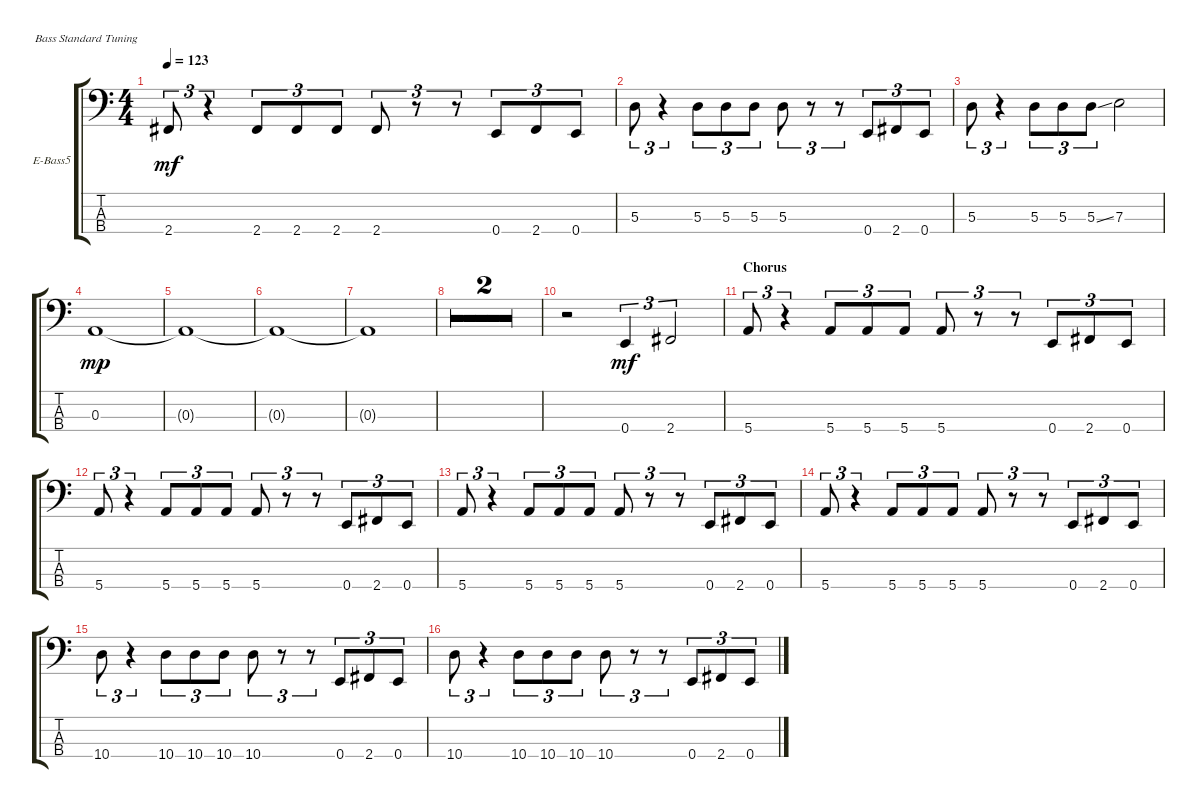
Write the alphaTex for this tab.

\defaultSystemsLayout 4
\bracketExtendMode groupsimilarinstruments
\firstSystemTrackNameOrientation horizontal
\otherSystemsTrackNameOrientation horizontal
\track ("Electric Bass" "E-Bass5") {multiBarRest instrument electricbassfinger}
\staff {score tabs}
\tuning (G2 D2 A1 E1)
\ts (4 4)
\tempo 123
\clef f4
\ks c
2.4.8{tu (3 2) dy mf} r.4{tu (3 2)} 2.4.8{tu (3 2)} 2.4.8{tu (3 2)} 2.4.8{tu (3 2)} 2.4.8{tu (3 2)} r.8{tu (3 2)} r.8{tu (3 2)} 0.4.8{tu (3 2)} 2.4.8{tu (3 2)} 0.4.8{tu (3 2)} |
5.3.8{tu (3 2)} r.4{tu (3 2)} 5.3.8{tu (3 2)} 5.3.8{tu (3 2)} 5.3.8{tu (3 2)} 5.3.8{tu (3 2)} r.8{tu (3 2)} r.8{tu (3 2)} 0.4.8{tu (3 2)} 2.4.8{tu (3 2)} 0.4.8{tu (3 2)} |
5.3.8{tu (3 2)} r.4{tu (3 2)} 5.3.8{tu (3 2)} 5.3.8{tu (3 2)} 5.3{ss}.8{tu (3 2)} 7.3.2 |
0.3.1{dy mp} |
0.3{t}.1 |
0.3{t}.1 |
0.3{t}.1 |
|
|
r.2 0.4.4{tu (3 2) dy mf} 2.4.2{tu (3 2)} |
\section ("" "Chorus")
5.4.8{tu (3 2)} r.4{tu (3 2)} 5.4.8{tu (3 2)} 5.4.8{tu (3 2)} 5.4.8{tu (3 2)} 5.4.8{tu (3 2)} r.8{tu (3 2)} r.8{tu (3 2)} 0.4.8{tu (3 2)} 2.4.8{tu (3 2)} 0.4.8{tu (3 2)} |
5.4.8{tu (3 2)} r.4{tu (3 2)} 5.4.8{tu (3 2)} 5.4.8{tu (3 2)} 5.4.8{tu (3 2)} 5.4.8{tu (3 2)} r.8{tu (3 2)} r.8{tu (3 2)} 0.4.8{tu (3 2)} 2.4.8{tu (3 2)} 0.4.8{tu (3 2)} |
5.4.8{tu (3 2)} r.4{tu (3 2)} 5.4.8{tu (3 2)} 5.4.8{tu (3 2)} 5.4.8{tu (3 2)} 5.4.8{tu (3 2)} r.8{tu (3 2)} r.8{tu (3 2)} 0.4.8{tu (3 2)} 2.4.8{tu (3 2)} 0.4.8{tu (3 2)} |
5.4.8{tu (3 2)} r.4{tu (3 2)} 5.4.8{tu (3 2)} 5.4.8{tu (3 2)} 5.4.8{tu (3 2)} 5.4.8{tu (3 2)} r.8{tu (3 2)} r.8{tu (3 2)} 0.4.8{tu (3 2)} 2.4.8{tu (3 2)} 0.4.8{tu (3 2)} |
10.4.8{tu (3 2)} r.4{tu (3 2)} 10.4.8{tu (3 2)} 10.4.8{tu (3 2)} 10.4.8{tu (3 2)} 10.4.8{tu (3 2)} r.8{tu (3 2)} r.8{tu (3 2)} 0.4.8{tu (3 2)} 2.4.8{tu (3 2)} 0.4.8{tu (3 2)} |
10.4.8{tu (3 2)} r.4{tu (3 2)} 10.4.8{tu (3 2)} 10.4.8{tu (3 2)} 10.4.8{tu (3 2)} 10.4.8{tu (3 2)} r.8{tu (3 2)} r.8{tu (3 2)} 0.4.8{tu (3 2)} 2.4.8{tu (3 2)} 0.4.8{tu (3 2)}
